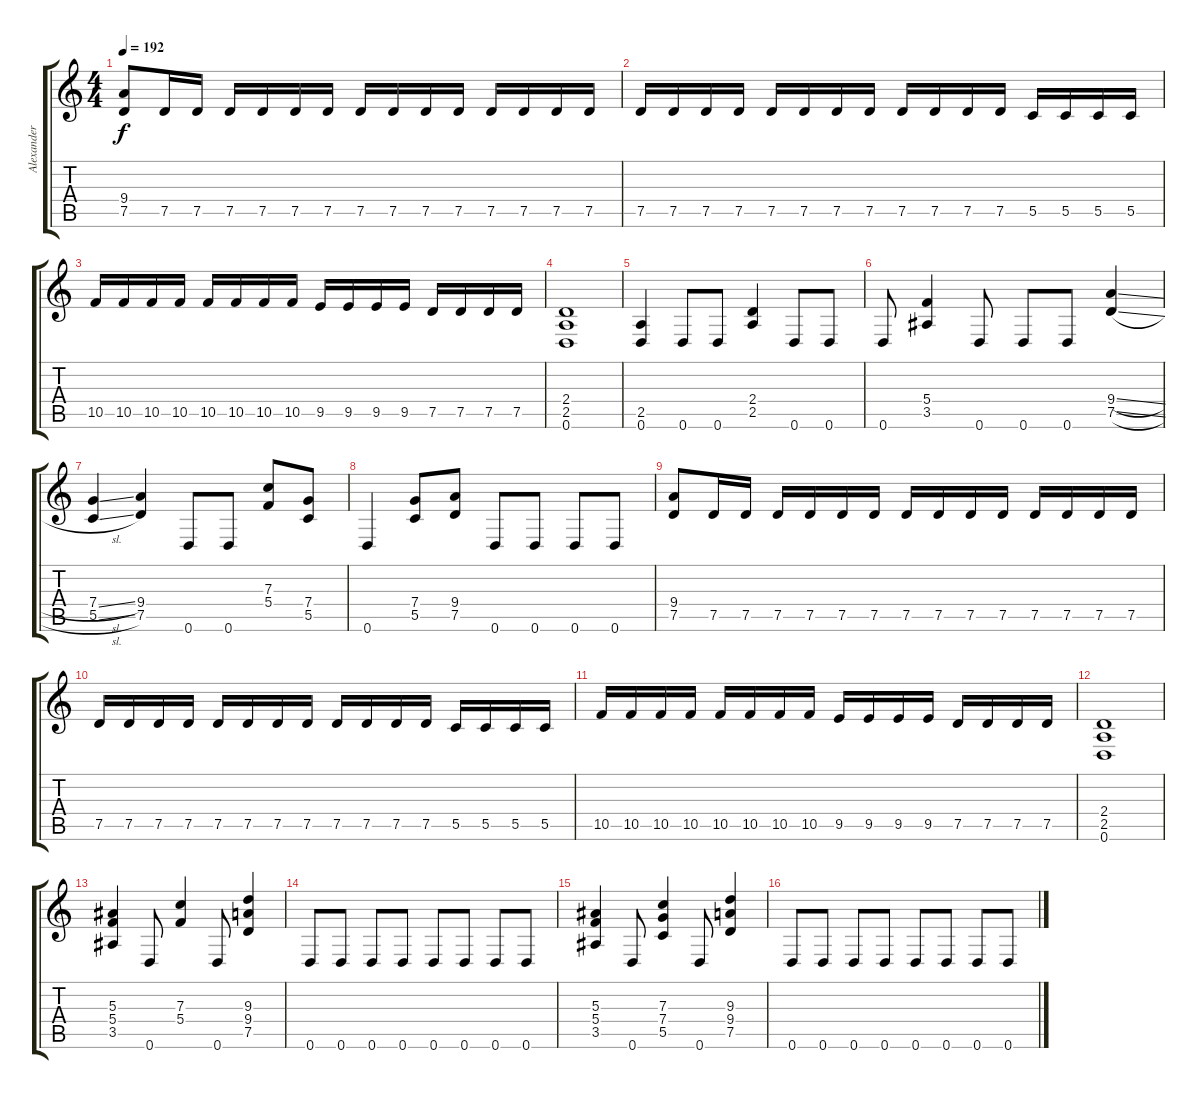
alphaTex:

\track ("Alexander Kuoppala" "Alexander ") {instrument distortionguitar}
\staff {score tabs}
\tuning (D4 A3 F3 C3 G2 D2) {hide}
\ts (4 4)
\tempo 192
\clef g2
\ks c
(9.4 7.5).8{dy f} 7.5.16 7.5.16 7.5.16 7.5.16 7.5.16 7.5.16 7.5.16 7.5.16 7.5.16 7.5.16 7.5.16 7.5.16 7.5.16 7.5.16 |
7.5.16 7.5.16 7.5.16 7.5.16 7.5.16 7.5.16 7.5.16 7.5.16 7.5.16 7.5.16 7.5.16 7.5.16 5.5.16 5.5.16 5.5.16 5.5.16 |
10.5.16 10.5.16 10.5.16 10.5.16 10.5.16 10.5.16 10.5.16 10.5.16 9.5.16 9.5.16 9.5.16 9.5.16 7.5.16 7.5.16 7.5.16 7.5.16 |
(2.4 2.5 0.6).1 |
(2.5 0.6).4 0.6.8 0.6.8 (2.4 2.5).4 0.6.8 0.6.8 |
0.6.8 (5.4 3.5).4 0.6.8 0.6.8 0.6.8 (9.4{sl} 7.5{sl}).4 |
(7.4{sl} 5.5{sl}).4 (9.4 7.5).4 0.6.8 0.6.8 (7.3 5.4).8 (7.4 5.5).8 |
0.6.4 (7.4 5.5).8 (9.4 7.5).8 0.6.8 0.6.8 0.6.8 0.6.8 |
(9.4 7.5).8 7.5.16 7.5.16 7.5.16 7.5.16 7.5.16 7.5.16 7.5.16 7.5.16 7.5.16 7.5.16 7.5.16 7.5.16 7.5.16 7.5.16 |
7.5.16 7.5.16 7.5.16 7.5.16 7.5.16 7.5.16 7.5.16 7.5.16 7.5.16 7.5.16 7.5.16 7.5.16 5.5.16 5.5.16 5.5.16 5.5.16 |
10.5.16 10.5.16 10.5.16 10.5.16 10.5.16 10.5.16 10.5.16 10.5.16 9.5.16 9.5.16 9.5.16 9.5.16 7.5.16 7.5.16 7.5.16 7.5.16 |
(2.4 2.5 0.6).1 |
(5.3 5.4 3.5).4 0.6.8 (7.3 5.4).4 0.6.8 (9.3 9.4 7.5).4 |
0.6.8 0.6.8 0.6.8 0.6.8 0.6.8 0.6.8 0.6.8 0.6.8 |
(5.3 5.4 3.5).4 0.6.8 (7.3 7.4 5.5).4 0.6.8 (9.3 9.4 7.5).4 |
0.6.8 0.6.8 0.6.8 0.6.8 0.6.8 0.6.8 0.6.8 0.6.8
